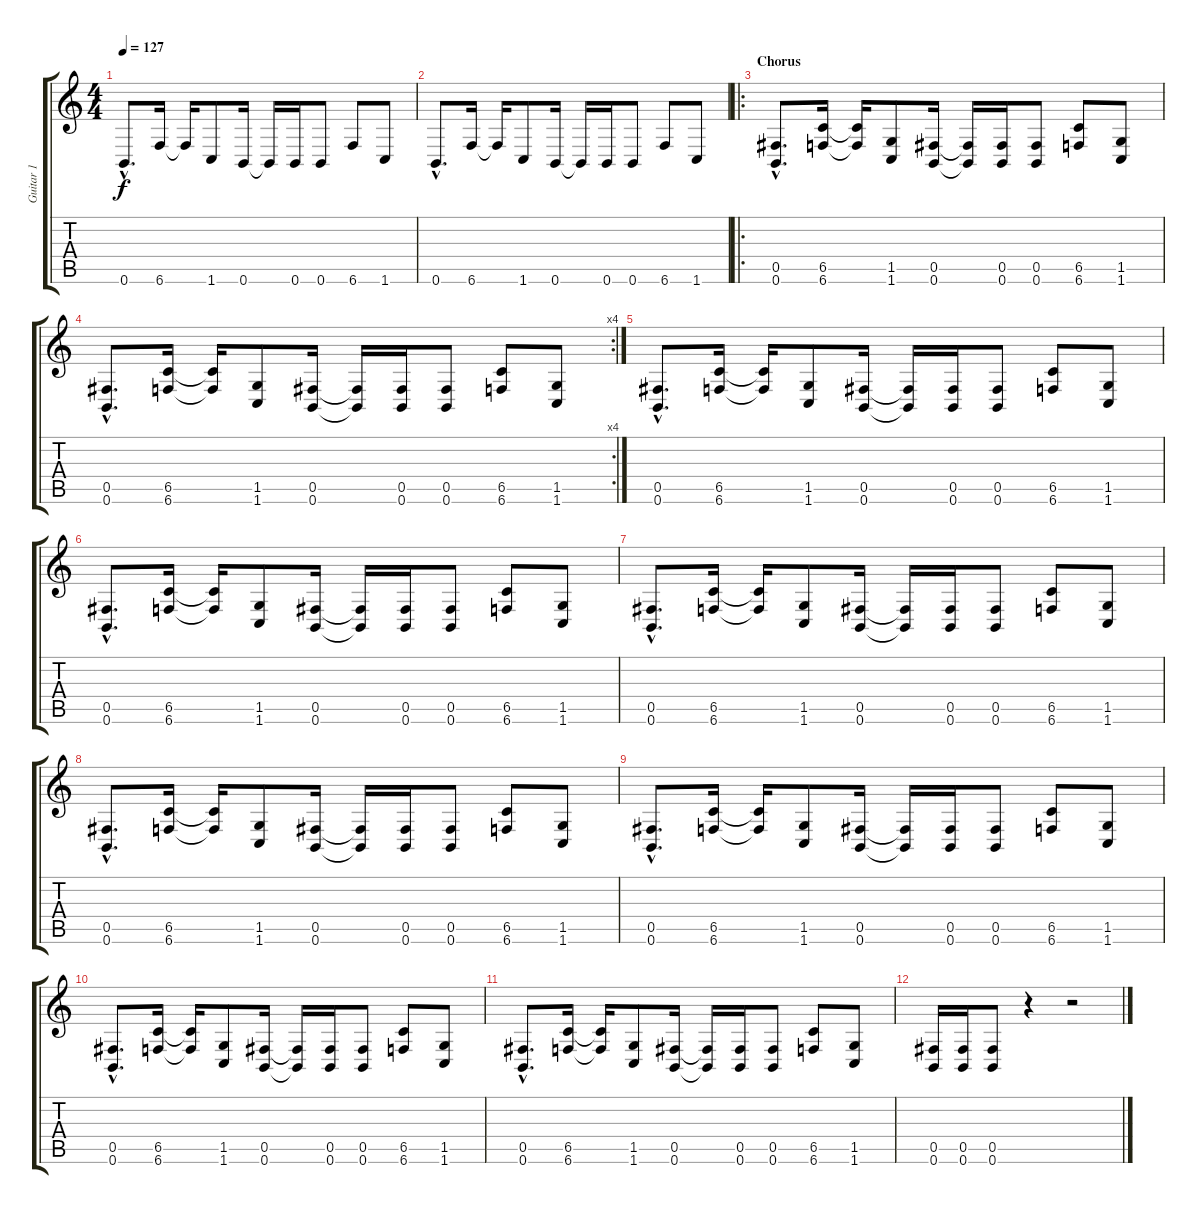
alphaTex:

\track ("Guitar 1" "Guitar 1") {instrument distortionguitar}
\staff {score tabs}
\tuning (Db4 Ab3 E3 B2 Gb2 B1) {hide}
\ts (4 4)
\tempo 127
\clef g2
\ks c
0.6{hac}.8{d dy f} 6.6.16 6.6{t}.16 1.6.8 0.6.16 0.6{t}.16 0.6.16 0.6.8 6.6.8 1.6.8 |
0.6{hac}.8{d} 6.6.16 6.6{t}.16 1.6.8 0.6.16 0.6{t}.16 0.6.16 0.6.8 6.6.8 1.6.8 |
\ro
\section ("" "Chorus")
(0.5{hac} 0.6{hac}).8{d} (6.5 6.6).16 (6.5{t} 6.6{t}).16 (1.5 1.6).8 (0.5 0.6).16 (0.5{t} 0.6{t}).16 (0.5 0.6).16 (0.5 0.6).8 (6.5 6.6).8 (1.5 1.6).8 |
\rc 4
(0.5{hac} 0.6{hac}).8{d} (6.5 6.6).16 (6.5{t} 6.6{t}).16 (1.5 1.6).8 (0.5 0.6).16 (0.5{t} 0.6{t}).16 (0.5 0.6).16 (0.5 0.6).8 (6.5 6.6).8 (1.5 1.6).8 |
(0.5{hac} 0.6{hac}).8{d} (6.5 6.6).16 (6.5{t} 6.6{t}).16 (1.5 1.6).8 (0.5 0.6).16 (0.5{t} 0.6{t}).16 (0.5 0.6).16 (0.5 0.6).8 (6.5 6.6).8 (1.5 1.6).8 |
(0.5{hac} 0.6{hac}).8{d} (6.5 6.6).16 (6.5{t} 6.6{t}).16 (1.5 1.6).8 (0.5 0.6).16 (0.5{t} 0.6{t}).16 (0.5 0.6).16 (0.5 0.6).8 (6.5 6.6).8 (1.5 1.6).8 |
(0.5{hac} 0.6{hac}).8{d} (6.5 6.6).16 (6.5{t} 6.6{t}).16 (1.5 1.6).8 (0.5 0.6).16 (0.5{t} 0.6{t}).16 (0.5 0.6).16 (0.5 0.6).8 (6.5 6.6).8 (1.5 1.6).8 |
(0.5{hac} 0.6{hac}).8{d} (6.5 6.6).16 (6.5{t} 6.6{t}).16 (1.5 1.6).8 (0.5 0.6).16 (0.5{t} 0.6{t}).16 (0.5 0.6).16 (0.5 0.6).8 (6.5 6.6).8 (1.5 1.6).8 |
(0.5{hac} 0.6{hac}).8{d} (6.5 6.6).16 (6.5{t} 6.6{t}).16 (1.5 1.6).8 (0.5 0.6).16 (0.5{t} 0.6{t}).16 (0.5 0.6).16 (0.5 0.6).8 (6.5 6.6).8 (1.5 1.6).8 |
(0.5{hac} 0.6{hac}).8{d} (6.5 6.6).16 (6.5{t} 6.6{t}).16 (1.5 1.6).8 (0.5 0.6).16 (0.5{t} 0.6{t}).16 (0.5 0.6).16 (0.5 0.6).8 (6.5 6.6).8 (1.5 1.6).8 |
(0.5{hac} 0.6{hac}).8{d} (6.5 6.6).16 (6.5{t} 6.6{t}).16 (1.5 1.6).8 (0.5 0.6).16 (0.5{t} 0.6{t}).16 (0.5 0.6).16 (0.5 0.6).8 (6.5 6.6).8 (1.5 1.6).8 |
(0.5 0.6).16 (0.5 0.6).16 (0.5 0.6).8 r.4 r.2
